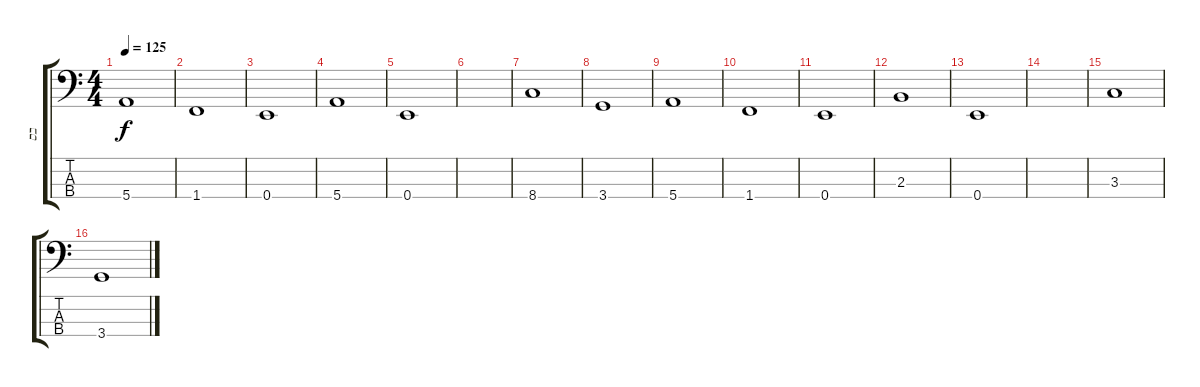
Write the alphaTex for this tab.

\track ("בס" "בס") {instrument electricbasspick}
\staff {score tabs}
\tuning (G2 D2 A1 E1) {hide}
\ts (4 4)
\tempo 125
\clef f4
\ks c
5.4.1{dy f} |
1.4.1 |
0.4.1 |
5.4.1 |
0.4.1 |
|
8.4.1 |
3.4.1 |
5.4.1 |
1.4.1 |
0.4.1 |
2.3.1 |
0.4.1 |
|
3.3.1 |
3.4.1
